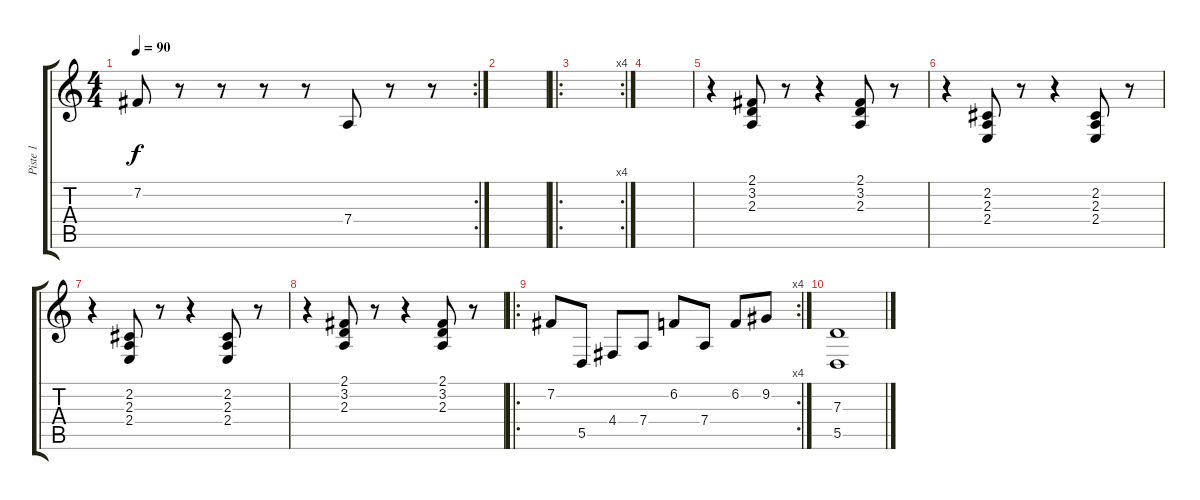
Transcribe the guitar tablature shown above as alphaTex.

\track ("Piste 1" "Piste 1") {instrument harpsichord}
\staff {score tabs}
\tuning (E4 B3 G3 D3 A2 E2) {hide}
\rc 2
\ts (4 4)
\tempo 90
\clef g2
\ks c
7.2.8{dy f} r.8 r.8 r.8 r.8 7.4.8 r.8 r.8 |
|
\ro
\rc 4
|
|
r.4 (2.1 3.2 2.3).8 r.8 r.4 (2.1 3.2 2.3).8 r.8 |
r.4 (2.2 2.3 2.4).8 r.8 r.4 (2.2 2.3 2.4).8 r.8 |
r.4 (2.2 2.3 2.4).8 r.8 r.4 (2.2 2.3 2.4).8 r.8 |
r.4 (2.1 3.2 2.3).8 r.8 r.4 (2.1 3.2 2.3).8 r.8 |
\ro
\rc 4
7.2.8 5.5.8 4.4.8 7.4.8 6.2.8 7.4.8 6.2.8 9.2.8 |
(7.3 5.5).1
